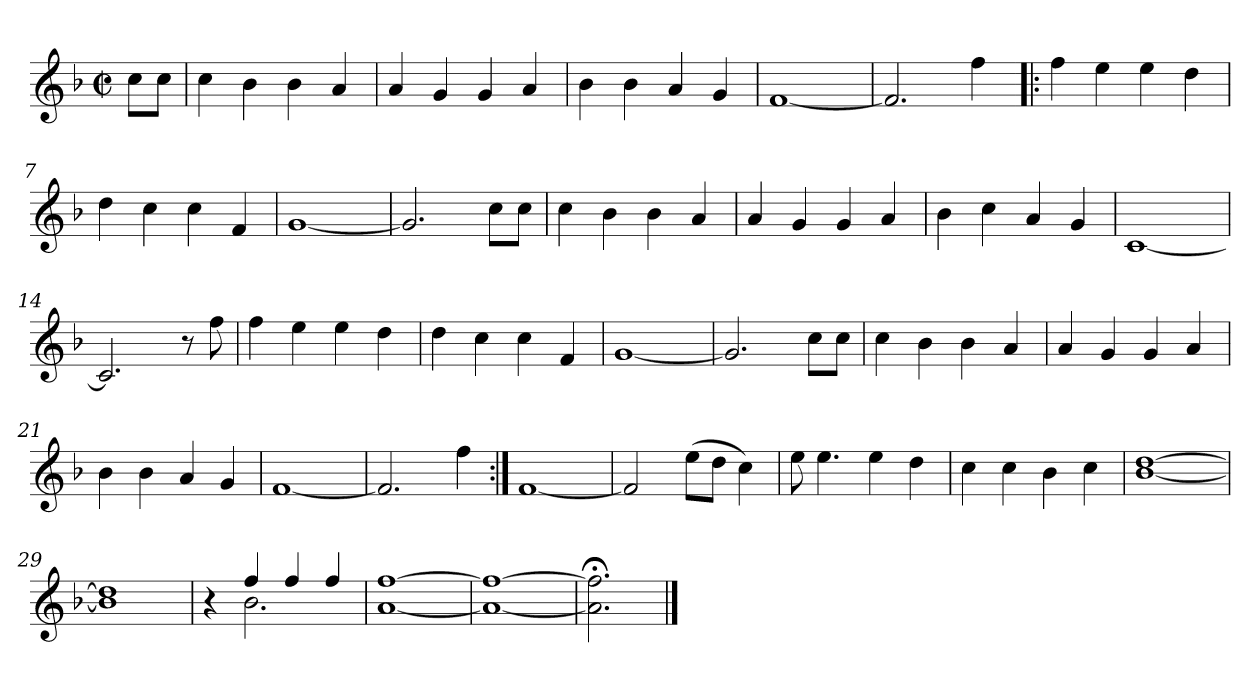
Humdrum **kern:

**kern
*part1
*staff1
*clefG2
*k[b-]
*F:
*M2/2
*met(c|)
=
8cc\L
8cc\J
=1
4cc\
4b-\
4b-\
4a/
=2
4a/
4g/
4g/
4a/
=3
4b-\
4b-\
4a/
4g/
=4
[1f
=5
2.f/]
4ff\
!!LO:LB:g=z
=6!|:
4ff\
4ee\
4ee\
4dd\
=7
4dd\
4cc\
4cc\
4f/
=8
[1g
=9
2.g/]
8cc\L
8cc\J
!!LO:LB:g=z
=10
4cc\
4b-\
4b-\
4a/
=11
4a/
4g/
4g/
4a/
=12
4b-\
4cc\
4a/
4g/
=13
[1c
!!LO:LB:g=z
=14
2.c/]
8r
8ff\
=15
4ff\
4ee\
4ee\
4dd\
=16
4dd\
4cc\
4cc\
4f/
=17
[1g
=18
2.g/]
8cc\L
8cc\J
!!LO:LB:g=z
=19
4cc\
4b-\
4b-\
4a/
=20
4a/
4g/
4g/
4a/
=21
4b-\
4b-\
4a/
4g/
=22
[1f
=23
2.f/]
4ff\
!!LO:LB:g=z
=24:|!
[1f
=25
2f/]
(>8ee\L
8dd\J
4cc\)
=26
8ee\
4.ee\
4ee\
4dd\
=27
4cc\
4cc\
4b-\
4cc\
!!LO:LB:g=z
=28
[1b- [1dd
=29
1b-] 1dd]
=30
*^
4r	4ryy
4ff/	2.b-\
4ff/	.
4ff/	.
*v	*v
=31
[1a [1ff
=32
1a_ 1ff_
=33
2.a\];< 2.ff\];<
==
*-
